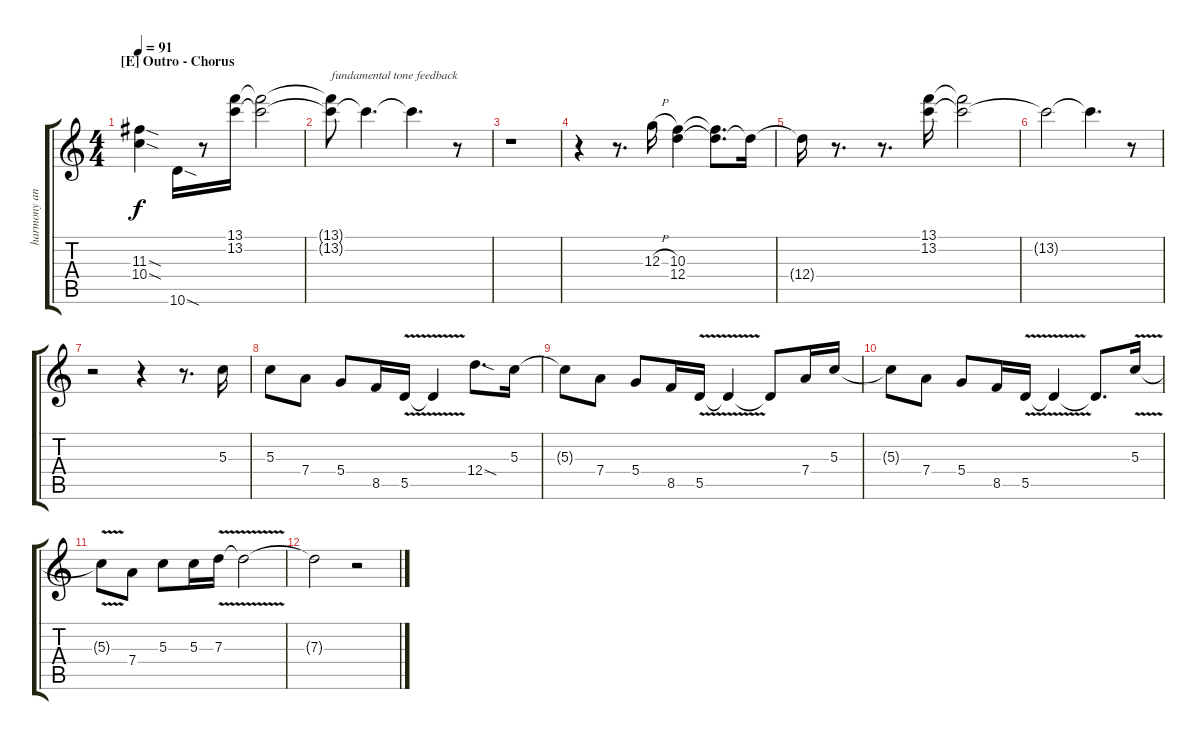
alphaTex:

\track ("harmony and other things" "harmony an") {instrument distortionguitar}
\staff {score tabs}
\tuning (E4 B3 G3 D3 A2 E2) {hide}
\ts (4 4)
\section ("" "[E] Outro - Chorus")
\tempo 91
\clef g2
\ks c
(11.3{sod} 10.4{sod}).4{dy f volume 8} 10.6{sod}.16 r.8 (13.1 13.2).16 (13.1{t} 13.2{t}).2 |
(13.1{t} 13.2{t}).8{txt "fundamental tone feedback"} 13.2{t}.4{d} 13.2{t}.4{d} r.8 |
r.1 |
r.4 r.8{d} 12.3{h}.16 (10.3 12.4).4 (10.3{t} 12.4{t}).8{d} 12.4{t}.16 |
12.4{t}.16 r.8{d} r.8{d} (13.1 13.2).16 (13.1{t} 13.2{t}).2 |
13.2{t}.2 13.2{t}.4{d} r.8 |
r.2{volume 15} r.4 r.8{d} 5.3.16 |
5.3.8 7.4.8 5.4.8 8.5.16 5.5{v}.16 5.5{t}.4 12.4{sod}.8{d} 5.3.16 |
5.3{t}.8 7.4.8 5.4.8 8.5.16 5.5{v}.16 5.5{t}.4 5.5{t}.8 7.4.16 5.3.16 |
5.3{t}.8 7.4.8 5.4.8 8.5.16 5.5{v}.16 5.5{t}.4 5.5{t}.8{d} 5.3{v}.16 |
5.3{t}.8 7.4.8 5.3.8 5.3.16 7.3{v}.16 7.3{t}.2 |
7.3{t}.2 r.2
